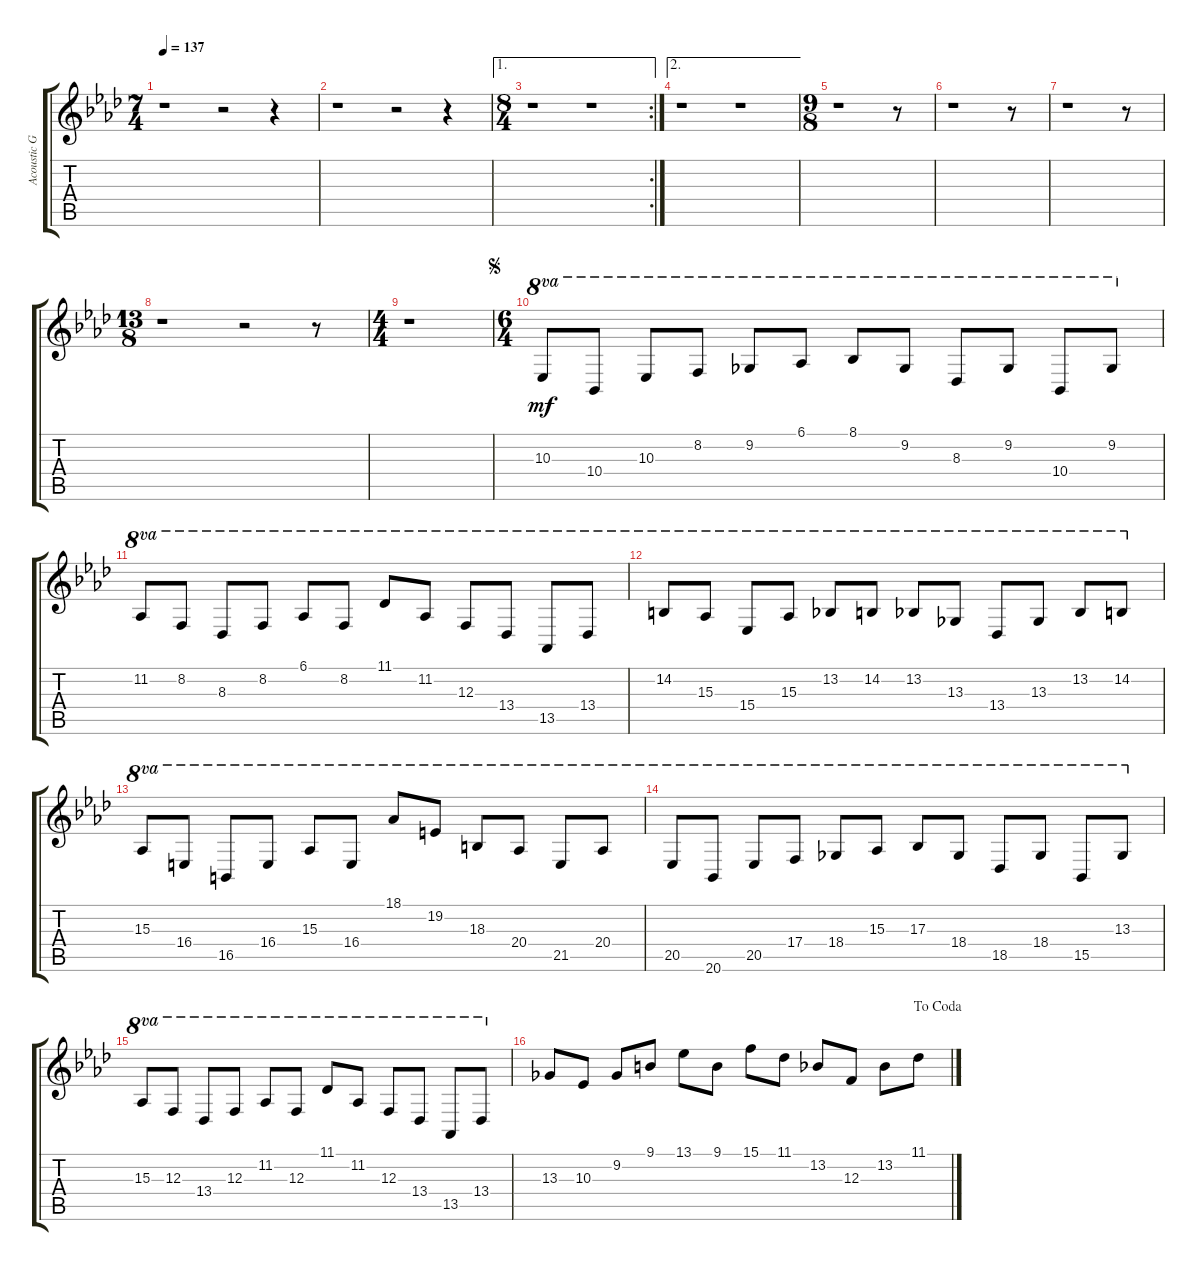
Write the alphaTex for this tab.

\track ("Acoustic Grand" "Acoustic G") {instrument acousticgrandpiano}
\staff {score tabs}
\tuning (D4 A3 F3 C3 G2 D2) {hide}
\ts (7 4)
\tempo 137
\clef g2
\ks ab
r.1{dy mf} r.2 r.4 |
r.1 r.2 r.4 |
\ae 1
\rc 2
\ts (8 4)
r.1 r.1 |
\ae 2
r.1 r.1 |
\ts (9 8)
r.1 r.8 |
r.1 r.8 |
r.1 r.8 |
\ts (13 8)
r.1 r.2 r.8 |
\ts (4 4)
r.1 |
\ts (6 4)
\jump segno
10.3.8{ot 8va} 10.4.8{ot 8va} 10.3.8{ot 8va} 8.2.8{ot 8va} 9.2.8{ot 8va} 6.1.8{ot 8va} 8.1.8{ot 8va} 9.2.8{ot 8va} 8.3.8{ot 8va} 9.2.8{ot 8va} 10.4.8{ot 8va} 9.2.8{ot 8va} |
11.2.8{ot 8va} 8.2.8{ot 8va} 8.3.8{ot 8va} 8.2.8{ot 8va} 6.1.8{ot 8va} 8.2.8{ot 8va} 11.1.8{ot 8va} 11.2.8{ot 8va} 12.3.8{ot 8va} 13.4.8{ot 8va} 13.5.8{ot 8va} 13.4.8{ot 8va} |
14.2.8{ot 8va} 15.3.8{ot 8va} 15.4.8{ot 8va} 15.3.8{ot 8va} 13.2.8{ot 8va} 14.2.8{ot 8va} 13.2.8{ot 8va} 13.3.8{ot 8va} 13.4.8{ot 8va} 13.3.8{ot 8va} 13.2.8{ot 8va} 14.2.8{ot 8va} |
15.3.8{ot 8va} 16.4.8{ot 8va} 16.5.8{ot 8va} 16.4.8{ot 8va} 15.3.8{ot 8va} 16.4.8{ot 8va} 18.1.8{ot 8va} 19.2.8{ot 8va} 18.3.8{ot 8va} 20.4.8{ot 8va} 21.5.8{ot 8va} 20.4.8{ot 8va} |
20.5.8{ot 8va} 20.6.8{ot 8va} 20.5.8{ot 8va} 17.4.8{ot 8va} 18.4.8{ot 8va} 15.3.8{ot 8va} 17.3.8{ot 8va} 18.4.8{ot 8va} 18.5.8{ot 8va} 18.4.8{ot 8va} 15.5.8{ot 8va} 13.3.8{ot 8va} |
15.3.8{ot 8va} 12.3.8{ot 8va} 13.4.8{ot 8va} 12.3.8{ot 8va} 11.2.8{ot 8va} 12.3.8{ot 8va} 11.1.8{ot 8va} 11.2.8{ot 8va} 12.3.8{ot 8va} 13.4.8{ot 8va} 13.5.8{ot 8va} 13.4.8{ot 8va} |
\jump dacoda
13.3.8 10.3.8 9.2.8 9.1.8 13.1.8 9.1.8 15.1.8 11.1.8 13.2.8 12.3.8 13.2.8 11.1.8
